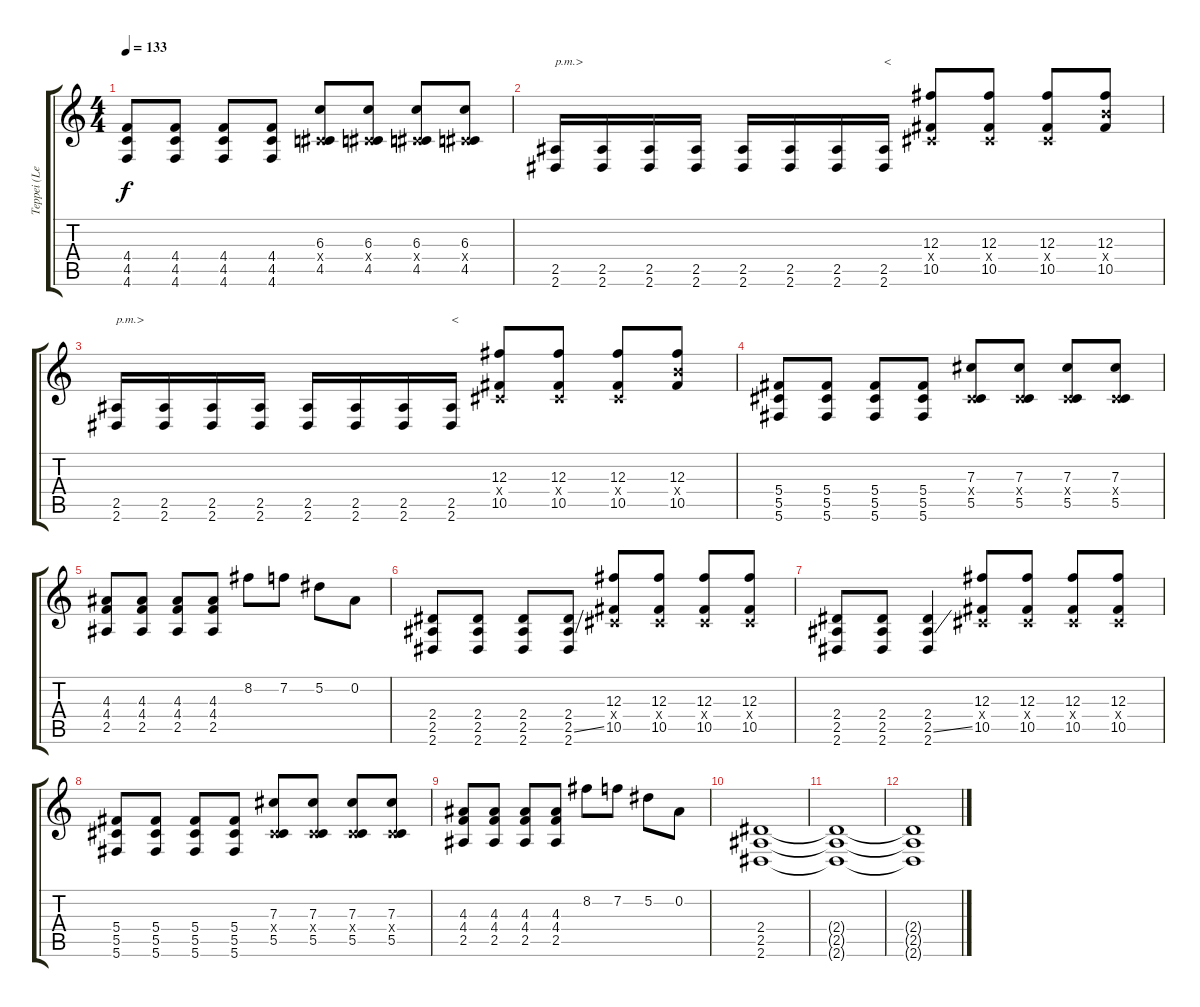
\track ("Teppei (Lead)" "Teppei (Le") {instrument overdrivenguitar}
\staff {score tabs}
\tuning (Eb4 Bb3 Gb3 Db3 Ab2 Db2) {hide}
\ts (4 4)
\tempo 133
\clef g2
\ks c
(4.4 4.5 4.6).8{dy f} (4.4 4.5 4.6).8 (4.4 4.5 4.6).8 (4.4 4.5 4.6).8 (6.3 0.4{x} 4.5).8 (6.3 0.4{x} 4.5).8 (6.3 0.4{x} 4.5).8 (6.3 0.4{x} 4.5).8 |
(2.5 2.6).16{txt "p.m.>"} (2.5 2.6).16 (2.5 2.6).16 (2.5 2.6).16 (2.5 2.6).16 (2.5 2.6).16 (2.5 2.6).16 (2.5 2.6).16{txt "<"} (12.3 0.4{x} 10.5).8 (12.3 0.4{x} 10.5).8 (12.3 0.4{x} 10.5).8 (12.3 10.4{x} 10.5).8 |
(2.5 2.6).16{txt "p.m.>"} (2.5 2.6).16 (2.5 2.6).16 (2.5 2.6).16 (2.5 2.6).16 (2.5 2.6).16 (2.5 2.6).16 (2.5 2.6).16{txt "<"} (12.3 0.4{x} 10.5).8 (12.3 0.4{x} 10.5).8 (12.3 0.4{x} 10.5).8 (12.3 10.4{x} 10.5).8 |
(5.4 5.5 5.6).8 (5.4 5.5 5.6).8 (5.4 5.5 5.6).8 (5.4 5.5 5.6).8 (7.3 0.4{x} 5.5).8 (7.3 0.4{x} 5.5).8 (7.3 0.4{x} 5.5).8 (7.3 0.4{x} 5.5).8 |
(4.3 4.4 2.5).8 (4.3 4.4 2.5).8 (4.3 4.4 2.5).8 (4.3 4.4 2.5).8 8.2.8 7.2.8 5.2.8 0.2.8 |
(2.4 2.5 2.6).8 (2.4 2.5 2.6).8 (2.4 2.5 2.6).8 (2.4 2.5{ss} 2.6).8 (12.3 0.4{x} 10.5).8 (12.3 0.4{x} 10.5).8 (12.3 0.4{x} 10.5).8 (12.3 0.4{x} 10.5).8 |
(2.4 2.5 2.6).8 (2.4 2.5 2.6).8 (2.4 2.5{ss} 2.6).4 (12.3 0.4{x} 10.5).8 (12.3 0.4{x} 10.5).8 (12.3 0.4{x} 10.5).8 (12.3 0.4{x} 10.5).8 |
(5.4 5.5 5.6).8 (5.4 5.5 5.6).8 (5.4 5.5 5.6).8 (5.4 5.5 5.6).8 (7.3 0.4{x} 5.5).8 (7.3 0.4{x} 5.5).8 (7.3 0.4{x} 5.5).8 (7.3 0.4{x} 5.5).8 |
(4.3 4.4 2.5).8 (4.3 4.4 2.5).8 (4.3 4.4 2.5).8 (4.3 4.4 2.5).8 8.2.8 7.2.8 5.2.8 0.2.8 |
(2.4 2.5 2.6).1 |
(2.4{t} 2.5{t} 2.6{t}).1{volume 8} |
(2.4{t} 2.5{t} 2.6{t}).1
